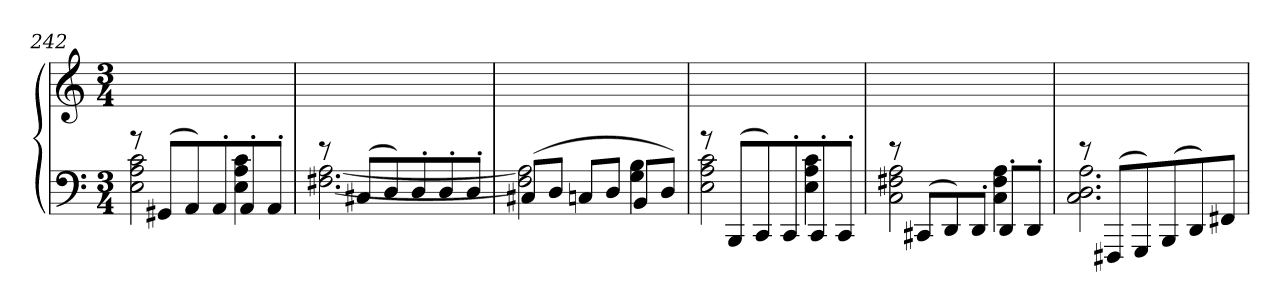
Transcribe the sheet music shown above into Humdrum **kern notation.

**kern	**kern
*part1	*part1
*staff2	*staff1
*clefF4	*clefG2
*k[]	*k[]
*M3/4	*M3/4
=242	=242
*^	*
8r	2E 2A 2c	2.ryy
(8GG#XL	.	.
8AA)	.	.
8AA'	.	.
8AA'	4E 4A 4c	.
8AA'J	.	.
=243	=243	=243
8r	[2.F#X [2.A	2.ryy
(8C#XL	.	.
8D)	.	.
8D'	.	.
8D'	.	.
8D'J	.	.
=244	=244	=244
(8C#XL	2F#] 2A]	2.ryy
8DJ	.	.
8CnL	.	.
8DJ	.	.
8BBL	4G 4B	.
8DJ)	.	.
=245	=245	=245
8r	2E 2A 2c	2.ryy
(8BBBL	.	.
8CC)	.	.
8CC'	.	.
8CC'	4E 4A 4c	.
8CC'J	.	.
=246	=246	=246
8r	2C 2F#X 2A	2.ryy
(8CC#XL	.	.
8DD)	.	.
8DD'J	.	.
8DD'L	4C 4F# 4A	.
8DD'J	.	.
=247	=247	=247
8r	2.C 2.D 2.A	2.ryy
(8FFF#XL	.	.
8GGG)	.	.
(8BBB	.	.
8DD)	.	.
8FF#XJ	.	.
*v	*v	*
=	=
*-	*-
